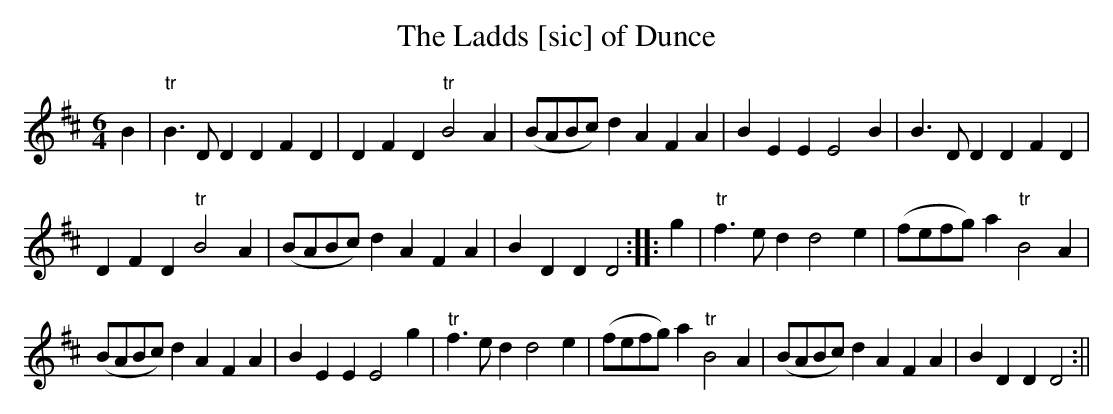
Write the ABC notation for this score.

X:1
T:Ladds [sic] of Dunce, The
M:6/4
L:1/8
K:D
B2|"tr"B3D D2 D2F2D2|D2F2D2 "tr"B4A2|(BABc)d2 A2F2A2|B2E2E2 E4B2|B3DD2 D2F2D2|
D2F2D2 "tr"B4A2|(BABc)d2 A2F2A2|B2D2D2 D4::g2|"tr"f3ed2 d4e2|(fefg)a2 "tr"B4A2|
(BABc)d2 A2F2A2|B2E2E2 E4g2|"tr"f3ed2 d4e2|(fefg)a2 "tr"B4A2|(BABc)d2 A2F2A2|B2D2D2 D4:||
